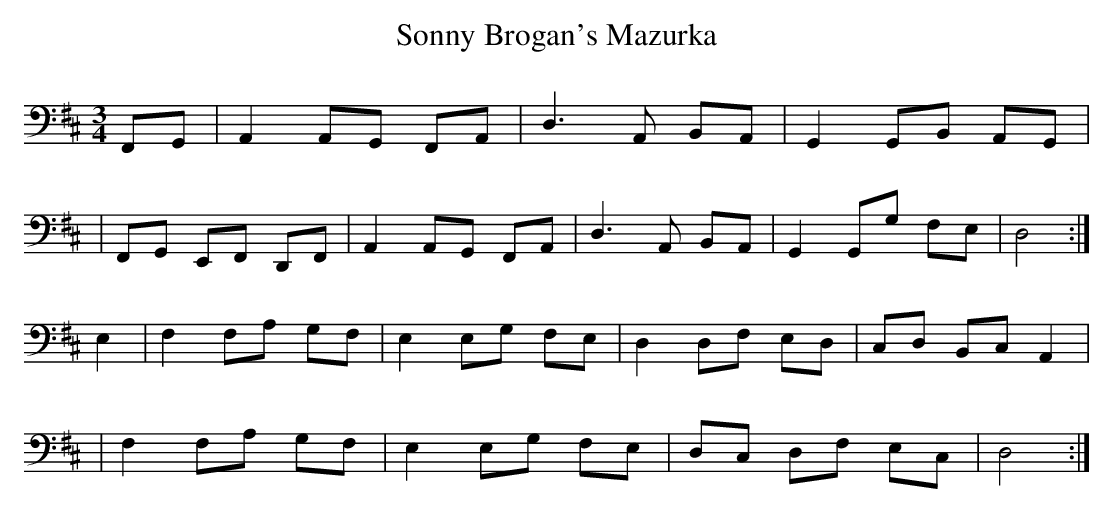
X:1
T: Sonny Brogan's Mazurka
M: 3/4
L: 1/8
K: Dmaj clef=bass middle=d
FG | A2 AG FA | d2>A2 BA | G2 GB AG |
| FG EF DF | A2 AG FA | d2>A2 BA | G2 Gg fe | d4 :|
e2 | f2 fa gf | e2 eg fe | d2 df ed | cd Bc A2 |
| f2 fa gf| e2 eg fe | dc df ec | d4 :|
